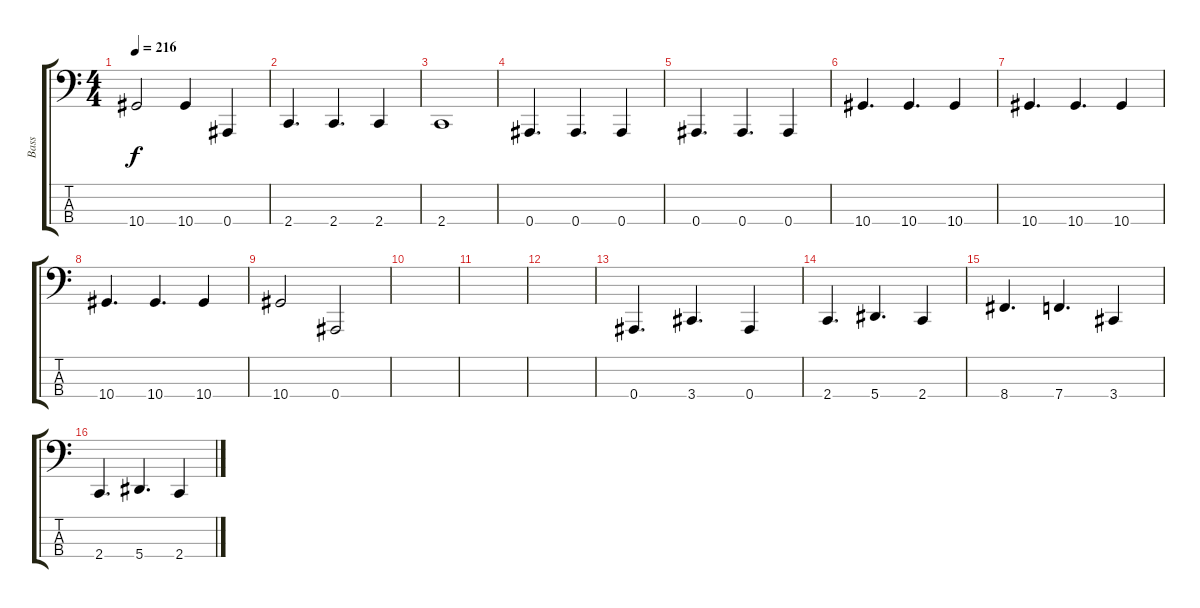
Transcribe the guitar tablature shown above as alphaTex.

\track ("Bass" "Bass") {instrument electricbassfinger}
\staff {score tabs}
\tuning (Eb2 Bb1 F1 Bb0) {hide}
\ts (4 4)
\tempo 216
\clef f4
\ks c
10.4.2{dy f} 10.4.4 0.4.4 |
2.4.4{d} 2.4.4{d} 2.4.4 |
2.4.1 |
0.4.4{d} 0.4.4{d} 0.4.4 |
0.4.4{d} 0.4.4{d} 0.4.4 |
10.4.4{d} 10.4.4{d} 10.4.4 |
10.4.4{d} 10.4.4{d} 10.4.4 |
10.4.4{d} 10.4.4{d} 10.4.4 |
10.4.2 0.4.2 |
|
|
|
0.4.4{d} 3.4.4{d} 0.4.4 |
2.4.4{d} 5.4.4{d} 2.4.4 |
8.4.4{d} 7.4.4{d} 3.4.4 |
2.4.4{d} 5.4.4{d} 2.4.4
